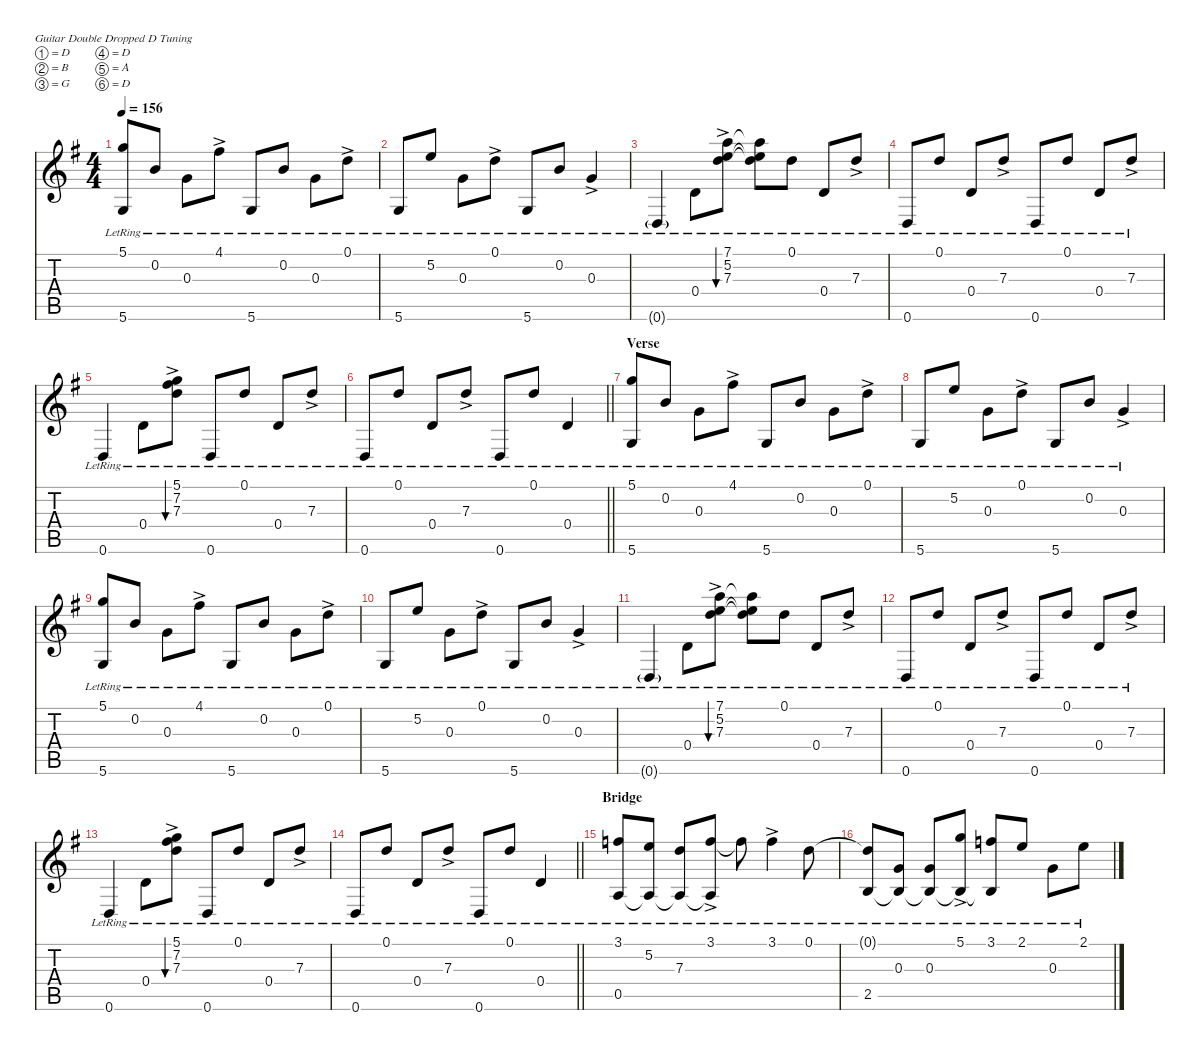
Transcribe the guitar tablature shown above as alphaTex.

\defaultSystemsLayout 4
\hideDynamics
\bracketExtendMode nobrackets
\singleTrackTrackNamePolicy hidden
\multiTrackTrackNamePolicy hidden
\otherSystemsTrackNameOrientation horizontal
\track ("Guitar 2" "n.guit.") {mute instrument acousticguitarnylon}
\staff {score tabs}
\tuning (D4 B3 G3 D3 A2 D2)
\ts (4 4)
\tempo 156
\clef g2
\ks g
(5.1{lr acc forcenatural} 5.6{lr acc forcenatural}).8{dy f beam Up} 0.2{lr acc forcenatural}.8{beam Up} 0.3{lr acc forcenatural}.8{beam Down} 4.1{ac lr acc #}.8{beam Down} 5.6{lr acc forcenatural}.8{beam Up} 0.2{lr acc forcenatural}.8{beam Up} 0.3{lr acc forcenatural}.8{beam Down} 0.1{ac lr acc forcenatural}.8{beam Down} |
5.6{lr acc forcenatural}.8{beam Up} 5.2{lr acc forcenatural}.8{beam Up} 0.3{lr acc forcenatural}.8{beam Down} 0.1{ac lr acc forcenatural}.8{beam Down} 5.6{lr acc forcenatural}.8{beam Up} 0.2{lr acc forcenatural}.8{beam Up} 0.3{ac lr acc forcenatural}.4{beam Up} |
0.6{g lr acc forcenatural}.4{beam Up} 0.4{lr acc forcenatural}.8{beam Down} (7.1{ac lr acc forcenatural} 5.2{ac lr acc forcenatural} 7.3{ac lr acc forcenatural}).8{bu 240 beam Down} (7.1{lr t acc forcenatural} 5.2{lr t acc forcenatural} 7.3{lr t acc forcenatural}).8{beam Down} 0.1{lr acc forcenatural}.8{beam Down} 0.4{lr acc forcenatural}.8{beam Up} 7.3{ac lr acc forcenatural}.8{beam Up} |
0.6{lr acc forcenatural}.8{beam Up} 0.1{lr acc forcenatural}.8{beam Up} 0.4{lr acc forcenatural}.8{beam Up} 7.3{ac lr acc forcenatural}.8{beam Up} 0.6{lr acc forcenatural}.8{beam Up} 0.1{lr acc forcenatural}.8{beam Up} 0.4{lr acc forcenatural}.8{beam Up} 7.3{ac lr acc forcenatural}.8{beam Up} |
0.6{lr acc forcenatural}.4{beam Up} 0.4{lr acc forcenatural}.8{beam Down} (5.1{ac lr acc forcenatural} 7.2{ac lr acc #} 7.3{ac lr acc forcenatural}).8{bu 240 beam Down} 0.6{lr acc forcenatural}.8{beam Up} 0.1{lr acc forcenatural}.8{beam Up} 0.4{lr acc forcenatural}.8{beam Up} 7.3{ac lr acc forcenatural}.8{beam Up} |
\barLineRight lightlight
0.6{lr acc forcenatural}.8{beam Up} 0.1{lr acc forcenatural}.8{beam Up} 0.4{lr acc forcenatural}.8{beam Up} 7.3{ac lr acc forcenatural}.8{beam Up} 0.6{lr acc forcenatural}.8{beam Up} 0.1{lr acc forcenatural}.8{beam Up} 0.4{lr acc forcenatural}.4{beam Up} |
\section ("" "Verse")
(5.1{lr acc forcenatural} 5.6{lr acc forcenatural}).8{beam Up} 0.2{lr acc forcenatural}.8{beam Up} 0.3{lr acc forcenatural}.8{beam Down} 4.1{ac lr acc #}.8{beam Down} 5.6{lr acc forcenatural}.8{beam Up} 0.2{lr acc forcenatural}.8{beam Up} 0.3{lr acc forcenatural}.8{beam Down} 0.1{ac lr acc forcenatural}.8{beam Down} |
5.6{lr acc forcenatural}.8{beam Up} 5.2{lr acc forcenatural}.8{beam Up} 0.3{lr acc forcenatural}.8{beam Down} 0.1{ac lr acc forcenatural}.8{beam Down} 5.6{lr acc forcenatural}.8{beam Up} 0.2{lr acc forcenatural}.8{beam Up} 0.3{ac lr acc forcenatural}.4{beam Up} |
(5.1{lr acc forcenatural} 5.6{lr acc forcenatural}).8{beam Up} 0.2{lr acc forcenatural}.8{beam Up} 0.3{lr acc forcenatural}.8{beam Down} 4.1{ac lr acc #}.8{beam Down} 5.6{lr acc forcenatural}.8{beam Up} 0.2{lr acc forcenatural}.8{beam Up} 0.3{lr acc forcenatural}.8{beam Down} 0.1{ac lr acc forcenatural}.8{beam Down} |
5.6{lr acc forcenatural}.8{beam Up} 5.2{lr acc forcenatural}.8{beam Up} 0.3{lr acc forcenatural}.8{beam Down} 0.1{ac lr acc forcenatural}.8{beam Down} 5.6{lr acc forcenatural}.8{beam Up} 0.2{lr acc forcenatural}.8{beam Up} 0.3{ac lr acc forcenatural}.4{beam Up} |
0.6{g lr acc forcenatural}.4{beam Up} 0.4{lr acc forcenatural}.8{beam Down} (7.1{ac lr acc forcenatural} 5.2{ac lr acc forcenatural} 7.3{ac lr acc forcenatural}).8{bu 240 beam Down} (7.1{lr t acc forcenatural} 5.2{lr t acc forcenatural} 7.3{lr t acc forcenatural}).8{beam Down} 0.1{lr acc forcenatural}.8{beam Down} 0.4{lr acc forcenatural}.8{beam Up} 7.3{ac lr acc forcenatural}.8{beam Up} |
0.6{lr acc forcenatural}.8{beam Up} 0.1{lr acc forcenatural}.8{beam Up} 0.4{lr acc forcenatural}.8{beam Up} 7.3{ac lr acc forcenatural}.8{beam Up} 0.6{lr acc forcenatural}.8{beam Up} 0.1{lr acc forcenatural}.8{beam Up} 0.4{lr acc forcenatural}.8{beam Up} 7.3{ac lr acc forcenatural}.8{beam Up} |
0.6{lr acc forcenatural}.4{beam Up} 0.4{lr acc forcenatural}.8{beam Down} (5.1{ac lr acc forcenatural} 7.2{ac lr acc #} 7.3{ac lr acc forcenatural}).8{bu 240 beam Down} 0.6{lr acc forcenatural}.8{beam Up} 0.1{lr acc forcenatural}.8{beam Up} 0.4{lr acc forcenatural}.8{beam Up} 7.3{ac lr acc forcenatural}.8{beam Up} |
\barLineRight lightlight
0.6{lr acc forcenatural}.8{beam Up} 0.1{lr acc forcenatural}.8{beam Up} 0.4{lr acc forcenatural}.8{beam Up} 7.3{ac lr acc forcenatural}.8{beam Up} 0.6{lr acc forcenatural}.8{beam Up} 0.1{lr acc forcenatural}.8{beam Up} 0.4{lr acc forcenatural}.4{beam Up} |
\section ("" "Bridge")
(3.1{lr acc forcenatural} 0.5{lr acc forcenatural}).8{beam Up} (5.2{lr acc forcenatural} 0.5{lr t acc forcenatural}).8{beam Up} (7.3{lr acc forcenatural} 0.5{lr t acc forcenatural}).8{beam Up} (3.1{ac lr acc forcenatural} 0.5{lr t acc forcenatural}).8{beam Up} 3.1{lr t acc forcenatural}.8{beam Down} 3.1{ac lr acc forcenatural}.4{beam Down} 0.1{lr acc forcenatural}.8{beam Down} |
(0.1{lr t acc forcenatural} 2.5{lr acc forcenatural}).8{beam Up} (0.3{lr acc forcenatural} 2.5{lr t acc forcenatural}).8{beam Up} (0.3{lr acc forcenatural} 2.5{lr t acc forcenatural}).8{beam Up} (5.1{ac lr acc forcenatural} 2.5{lr t acc forcenatural}).8{beam Up} (3.1{lr acc forcenatural} 2.5{lr t acc forcenatural}).8{beam Up} 2.1{lr acc forcenatural}.8{beam Up} 0.3{lr acc forcenatural}.8{beam Down} 2.1{lr acc forcenatural}.8{beam Down}
